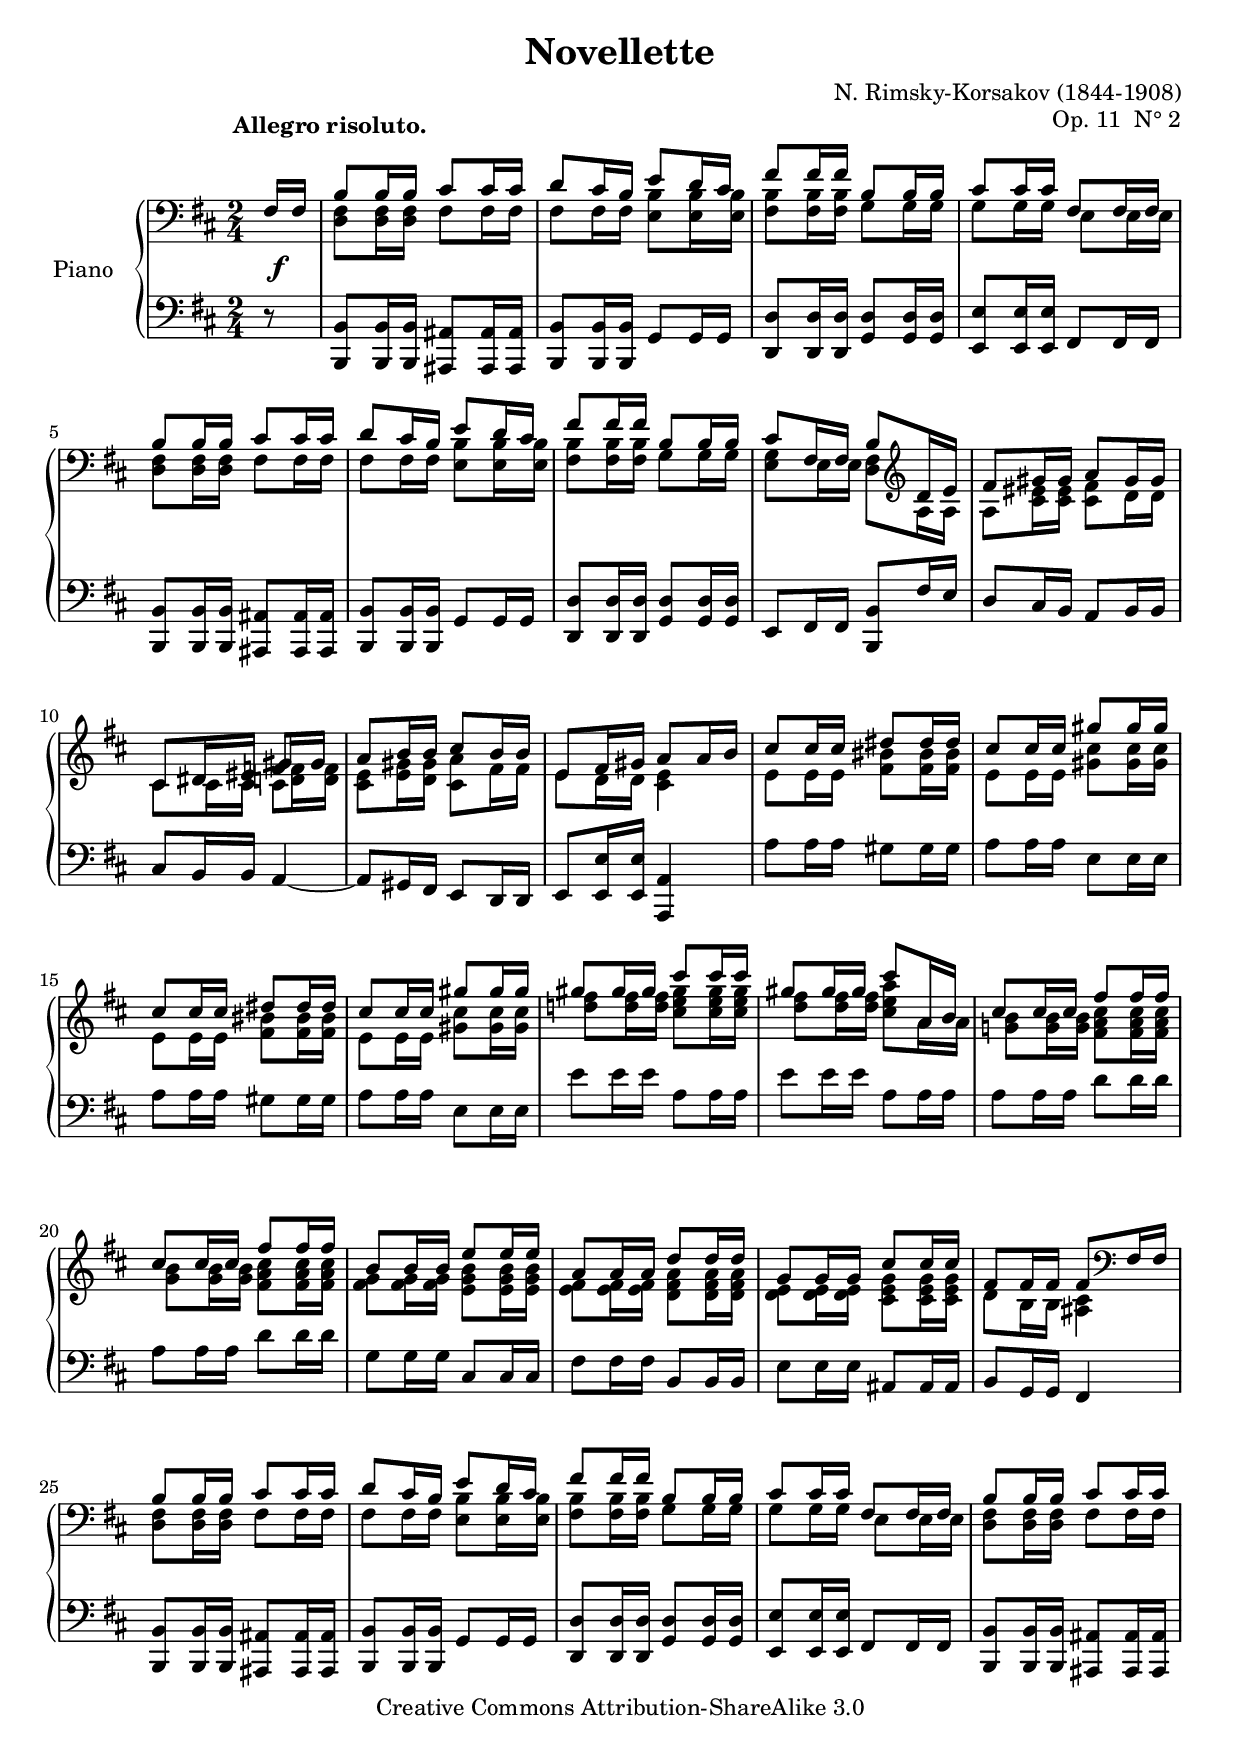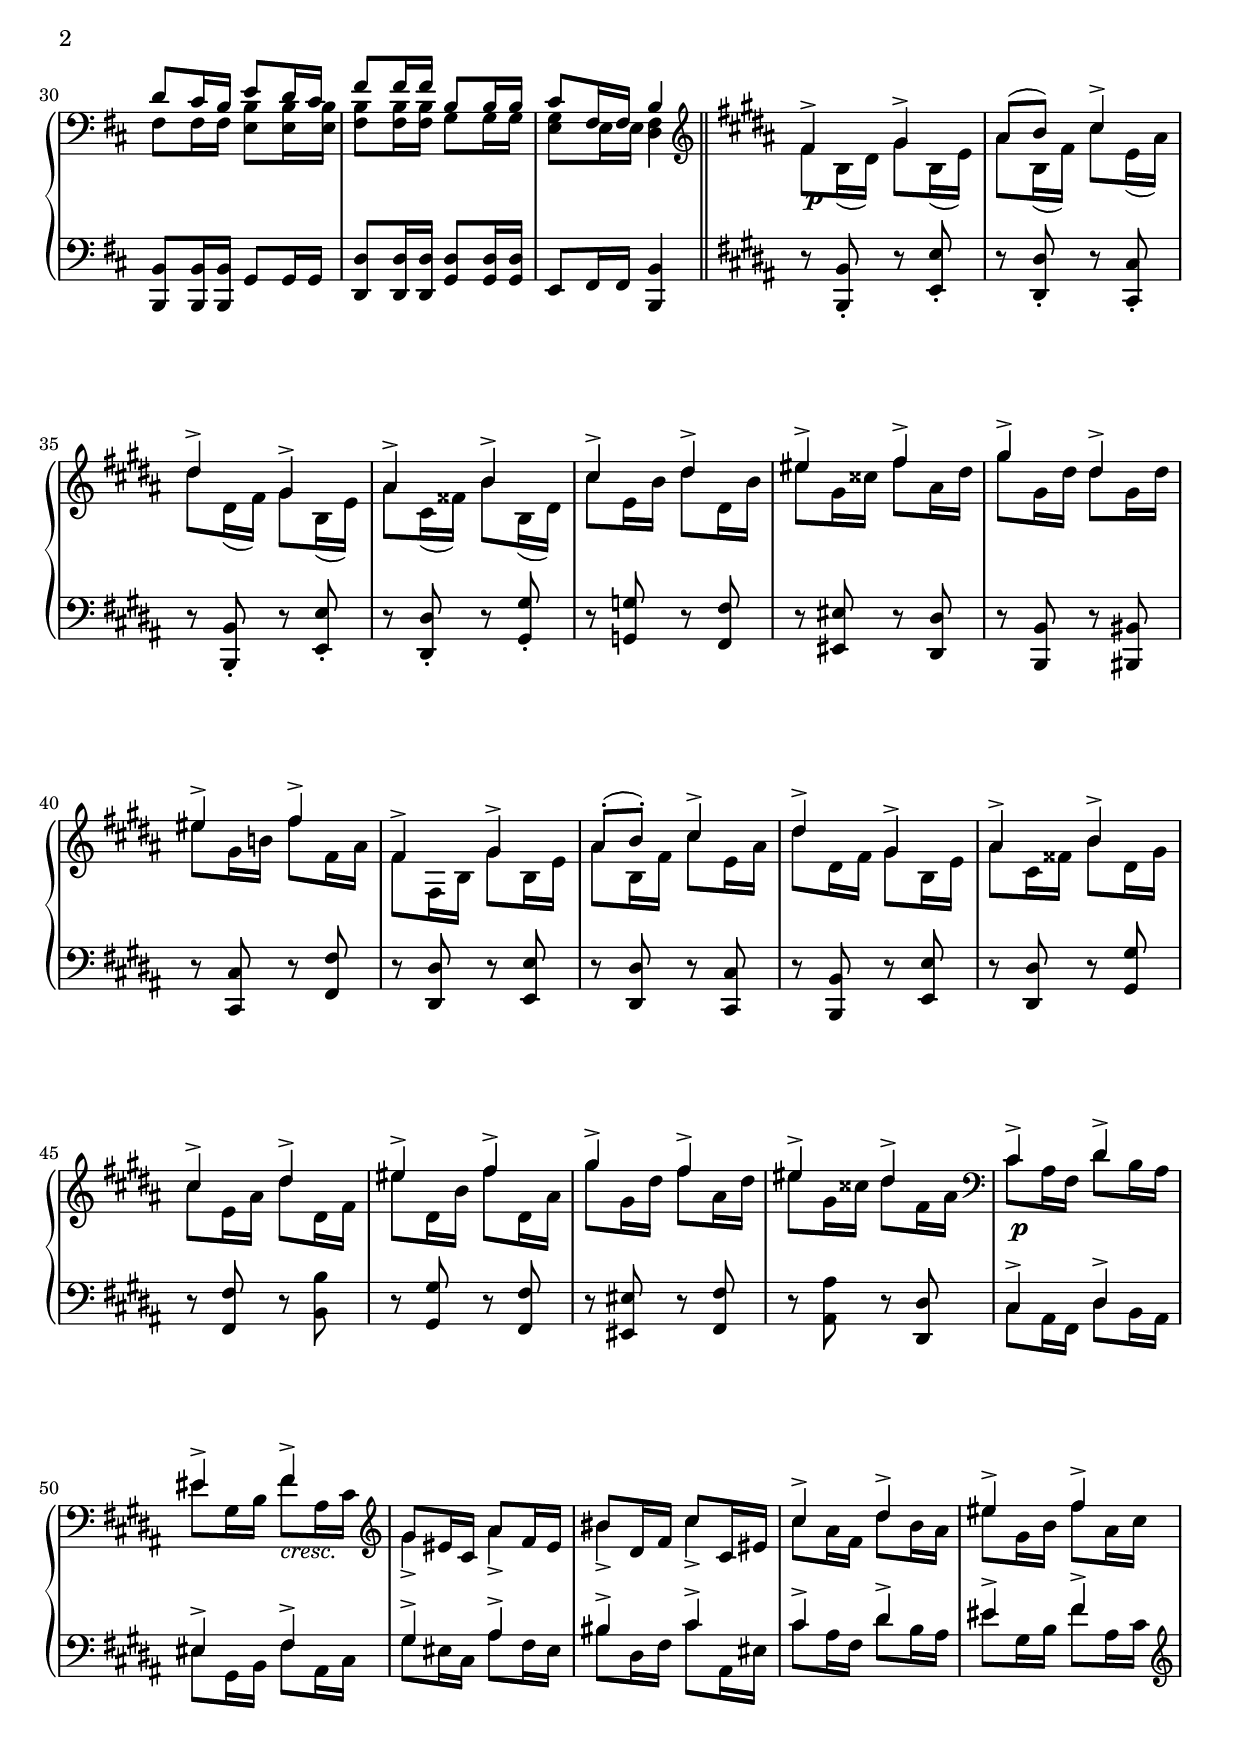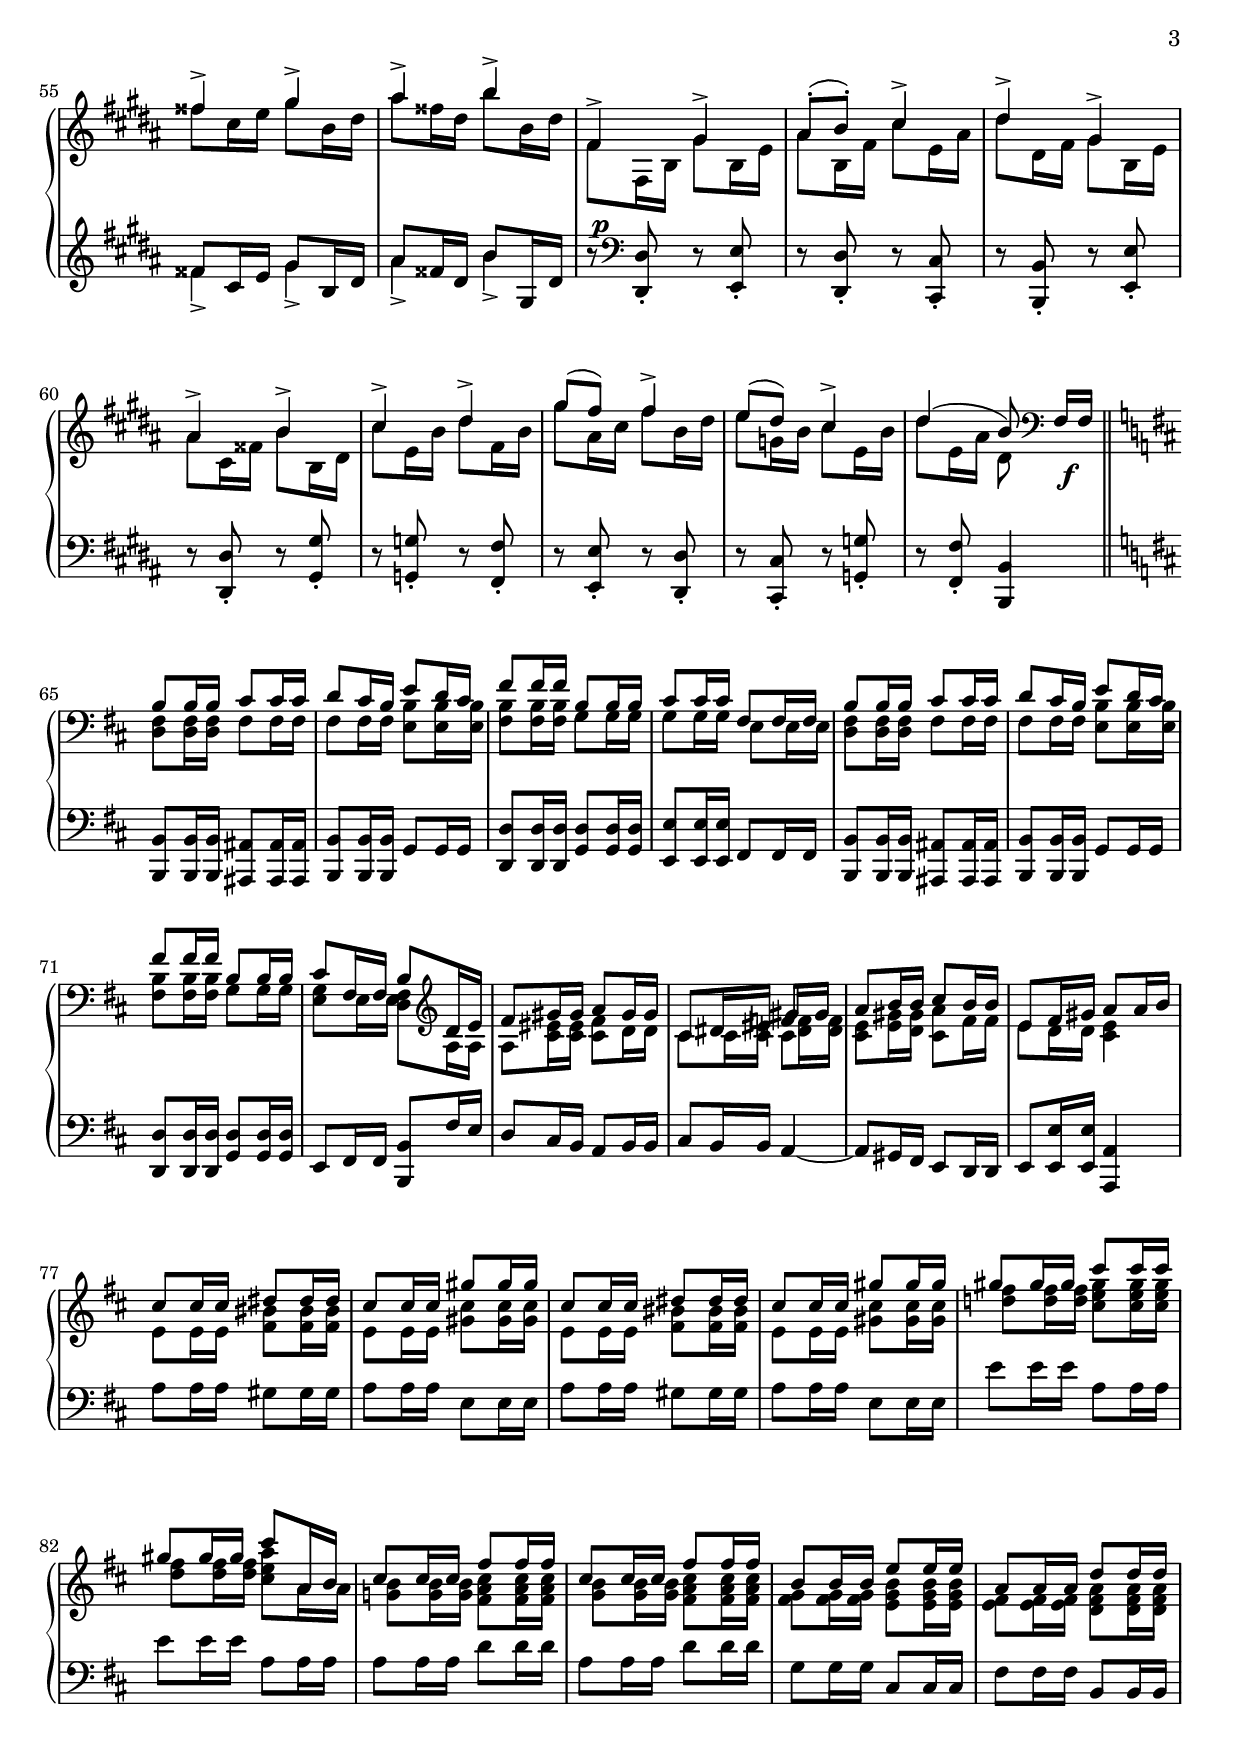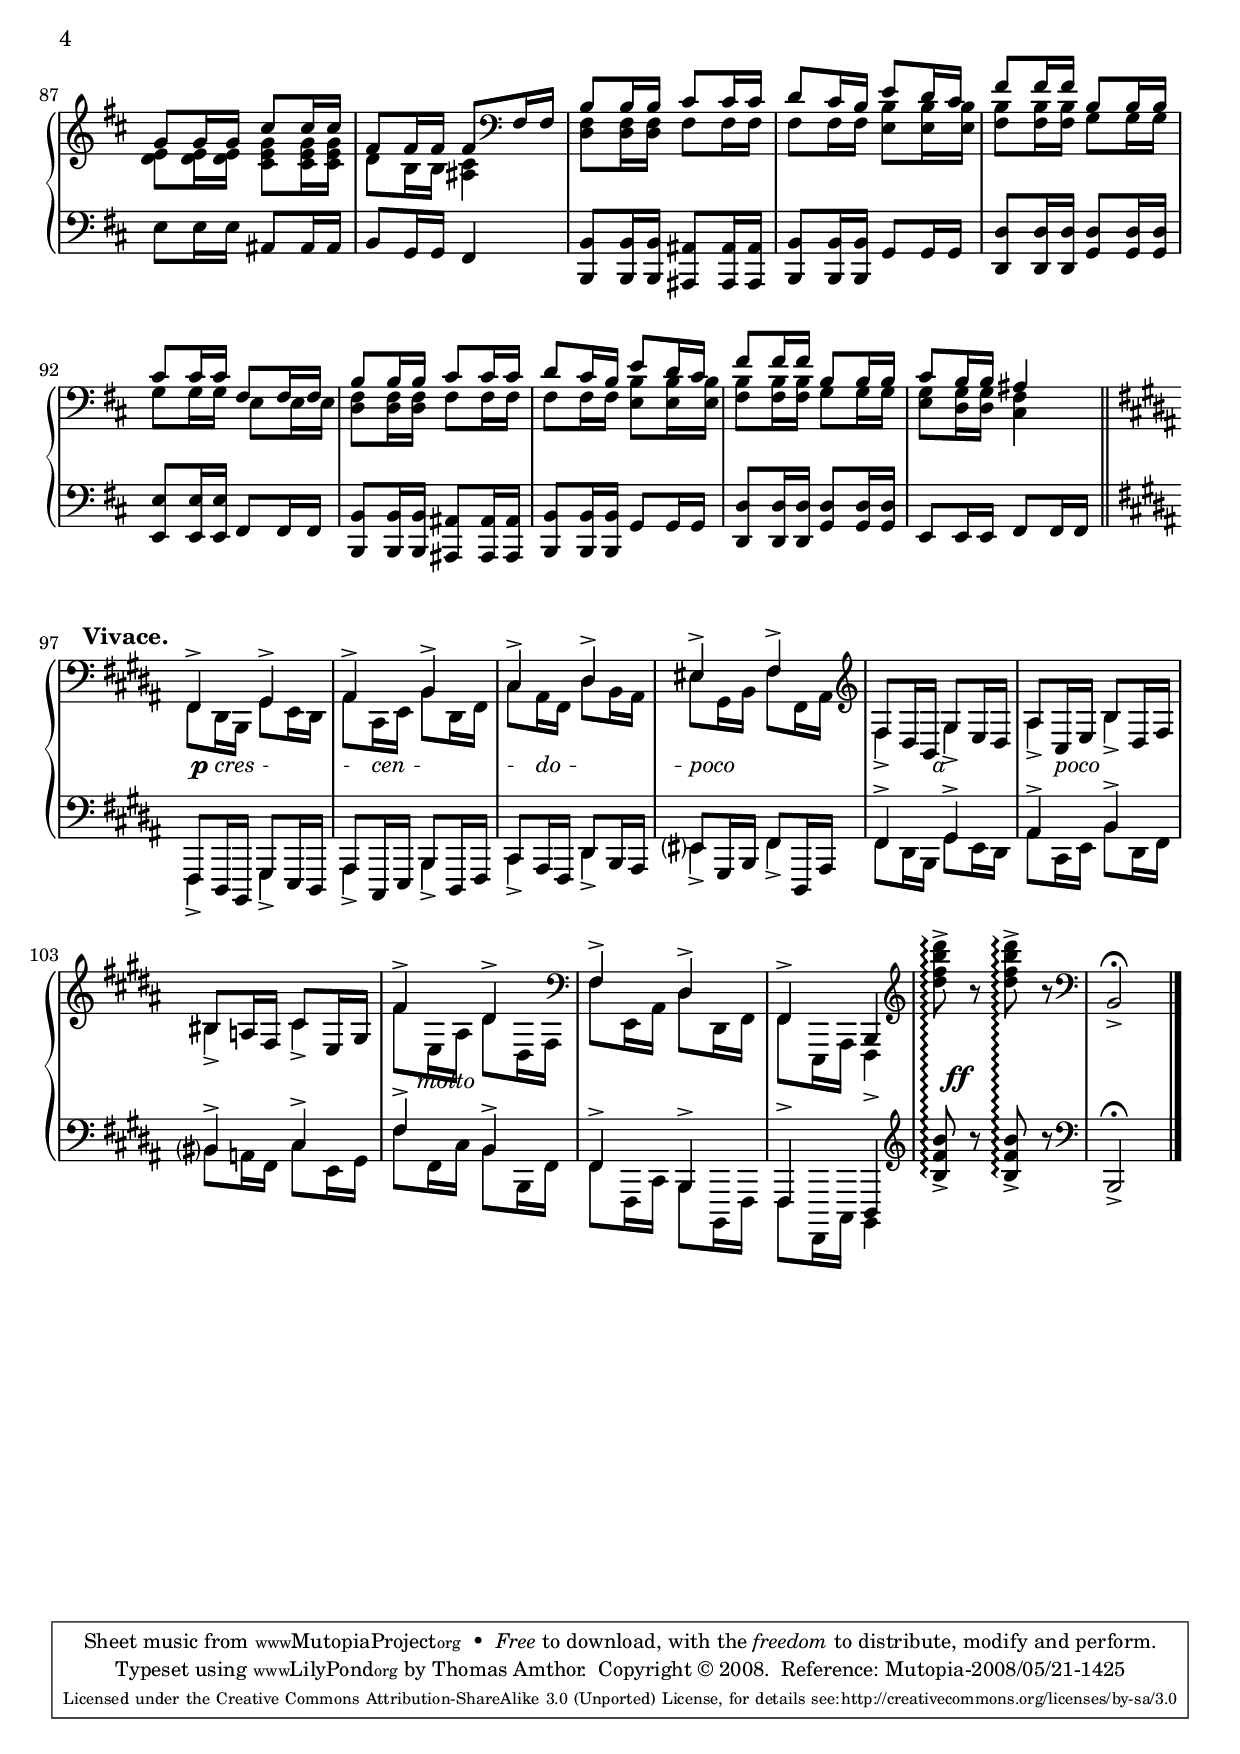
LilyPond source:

\version "2.10.33"

\header {
	title = "Novellette"
	composer = "N. Rimsky-Korsakov (1844-1908)"
	opus = "Op. 11  N° 2"
	instrument = ""
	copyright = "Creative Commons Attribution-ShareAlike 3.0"
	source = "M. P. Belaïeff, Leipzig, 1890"
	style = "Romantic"
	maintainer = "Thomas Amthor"
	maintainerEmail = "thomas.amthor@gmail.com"
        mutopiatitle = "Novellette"
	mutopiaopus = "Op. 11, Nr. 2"
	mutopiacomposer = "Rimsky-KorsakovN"
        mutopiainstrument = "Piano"
	date = "1878"
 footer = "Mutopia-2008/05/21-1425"
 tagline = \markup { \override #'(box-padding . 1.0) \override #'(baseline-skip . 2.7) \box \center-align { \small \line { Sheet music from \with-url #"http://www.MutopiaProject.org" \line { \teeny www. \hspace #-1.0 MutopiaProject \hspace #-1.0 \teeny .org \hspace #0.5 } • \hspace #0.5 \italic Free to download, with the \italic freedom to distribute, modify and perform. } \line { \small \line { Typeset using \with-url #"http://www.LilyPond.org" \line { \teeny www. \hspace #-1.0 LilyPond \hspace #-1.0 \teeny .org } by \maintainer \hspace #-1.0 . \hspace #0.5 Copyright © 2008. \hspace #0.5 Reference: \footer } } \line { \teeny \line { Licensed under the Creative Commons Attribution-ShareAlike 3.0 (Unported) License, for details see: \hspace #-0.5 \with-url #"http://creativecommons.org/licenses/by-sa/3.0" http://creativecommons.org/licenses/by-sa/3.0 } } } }
}

%
%  NOTES:
%  There were some mistakes and ambiguities in the source edition
%  (Belaieff, 1890) which are commented on in the following:
%
%  a) Bar 3, right hand, third chord: the lower "fis" was omitted in the
%     source (obviously by mistake, compare to bars 7,27,31,67,71,91,95).
%     I included the note in this version.
%
%  b) Bar 100, left hand, first note should be "eis" (e in source).
%     I added a sharp within parentheses.
%
%  c) Bar 103, left hand, first note should be "bis" (b in source).
%     I added a sharp within parentheses.
%
%  d) Bar 106, right hand: There is no accent on the "gis", maybe it
%     was left out by mistake in the source. I left this unchanged.
%
%  e) For the last note of the left hand (bar 108), the bass clef was omitted
%     in the source edition which is obviously wrong. I added a bass clef.
%


%%
%%   Right Hand 
%%

upper = {

	% Part A:

	\clef bass
	\key b \minor
	\time 2/4 

	\partial 8

	\once \override TextScript #'extra-offset = #'(-3.0 . 2.0)
	\stemUp fis16^\markup { \bold "Allegro risoluto." } fis

	<<
	\relative {

		% #1-8

		b8 b16 b cis8 cis16 cis |
		d8 cis16 b e8 d16 cis |
		fis8 fis16 fis b,8 b16 b |
		cis8 cis16 cis fis,8 fis16 fis |

		b8 b16 b cis8 cis16 cis |
		d8 cis16 b e8 d16 cis |
		fis8 fis16 fis b,8 b16 b |
		cis8 fis,16 fis \newSpacingSection
			\once \override Score.SpacingSpanner #'spacing-increment = #0
			b8 \newSpacingSection
			\clef treble d16 e |

		% #9-16

		fis8 gis16 gis a8 gis16 gis |
		cis,8 dis16 eis \newSpacingSection
			\once \override Score.SpacingSpanner #'spacing-increment = #0
			fis8 \newSpacingSection
			gis16 gis |
		a8 b16 b cis8 b16 b |
		e,8 fis16 gis a8 a16 b |

		cis8 cis16 cis dis8 dis16 dis |
		cis8 cis16 cis gis'8 gis16 gis |
		cis,8 cis16 cis dis8 dis16 dis |
		cis8 cis16 cis gis'8 gis16 gis |

		% #17-24

		gis8 gis16 gis cis8 cis16 cis |
		gis8 gis16 gis cis8 a,16 b |
		cis8 cis16 cis fis8 fis16 fis |
		cis8 cis16 cis fis8 fis16 fis |

		b,8 b16 b e8 e16 e |
		a,8 a16 a d8 d16 d |
		g,8 g16 g cis8 cis16 cis |
		fis,8 fis16 fis \newSpacingSection
			\once \override Score.SpacingSpanner #'spacing-increment = #0
			fis8 \newSpacingSection
			\clef bass fis,16 fis |

		% 25-31

		b8 b16 b cis8 cis16 cis |
		d8 cis16 b e8 d16 cis |
		fis8 fis16 fis b,8 b16 b |
		cis8 cis16 cis fis,8 fis16 fis |

		b8 b16 b cis8 cis16 cis |
		d8 cis16 b e8 d16 cis |
		fis8 fis16 fis b,8 b16 b |
		cis8 fis,16 fis b4 |

	}
	\\
	\relative {

		%1-8

		<d, fis>8 <d fis>16 <d fis> fis8 fis16 fis |
		fis8 fis16 fis <e b'>8 <e b'>16 <e b'> |
		<fis b>8 <fis b>16 <fis b> g8 g16 g |
		g8 g16 g e8 e16 e |

		<d fis>8 <d fis>16 <d fis> fis8 fis16 fis |
		fis8 fis16 fis <e b'>8 <e b'>16 <e b'> |
		<fis b>8 <fis b>16 <fis b> g8 g16 g |
		<e g>8 e16 e <d fis>8 \clef treble a'16 a |

		% #9-16

		a8 <cis eis>16 <cis eis> <cis fis>8 d16 d |
		cis8 cis16 cis cis8 <d f>16 <d f> |
		<cis e>8 <e gis>16 <d gis> <cis a'>8 fis16 fis |
		e8 d16 d <cis e>4 |

		e8 e16 e <fis bis>8 <fis bis>16 <fis bis> |
		e8 e16 e <gis cis>8 <gis cis>16 <gis cis> |
		e8 e16 e <fis bis>8 <fis bis>16 <fis bis> |
		e8 e16 e <gis cis>8 <gis cis>16 <gis cis> |

		% #17-24

		<d'! fis>8 <d fis>16 <d fis> <cis e gis>8 <cis e gis>16 <cis e gis> |
		<d fis>8 <d fis>16 <d fis> <cis e a>8 a16 a |
		<g! b>8 <g b>16 <g b> <fis a cis>8 <fis a cis>16 <fis a cis> |
		<g b>8 <g b>16 <g b> <fis a cis>8 <fis a cis>16 <fis a cis> |

		<fis g>8 <fis g>16 <fis g> <e g b>8 <e g b>16 <e g b> |
		<e fis>8 <e fis>16 <e fis> <d fis a>8 <d fis a>16 <d fis a> |
		<d e>8 <d e>16 <d e> <cis e g>8 <cis e g>16 <cis e g> |
		d8 b16 b <ais cis>4 |

		% 25-32

		<d, fis>8 <d fis>16 <d fis> fis8 fis16 fis |
		fis8 fis16 fis <e b'>8 <e b'>16 <e b'> |
		<fis b>8 <fis b>16 <fis b> g8 g16 g |
		g8 g16 g e8 e16 e |

		<d fis>8 <d fis>16 <d fis> fis8 fis16 fis |
		fis8 fis16 fis <e b'>8 <e b'>16 <e b'> |
		<fis b>8 <fis b>16 <fis b> g8 g16 g |
		<e g>8 e16 e <d fis>4 |
	}
	>>

	\clef treble

	\bar "||"

	\key b \major

	% Part B:
	<<
	\relative {

		% 33-40
		fis4-> gis-> |
		ais8( b) cis4-> |
		dis-> gis,-> |
		ais-> b-> |
		cis-> dis-> |
		eis-> fis-> |
		gis-> dis-> |
		eis-> fis-> |

		% 41-48
		fis,-> gis-> |
		ais8-.( b-.) cis4-> |
		dis-> gis,-> |
		ais-> b-> |
		cis-> dis-> |
		eis-> fis-> |
		gis-> fis-> |
		eis-> dis-> |

		% 49-56
		\clef bass
		cis,-> dis-> |
		eis-> fis-> |
		\clef treble
		\stemDown
		gis_> ais_> |
		bis_> cis_> |
		\stemUp
		cis-> dis-> |
		eis-> fis-> |
		fisis-> gis-> |
		ais-> b-> |

		% 57-64
		fis,-> gis-> |
		ais8-.( b-.) cis4-> |
		dis-> gis,-> |
		ais-> b-> |
		cis-> dis-> |
		gis8( fis) fis4-> |
		e8( dis) cis4-> |
		dis( b8) \clef bass fis,16[ fis] |

	}
	\\
	\relative {
		\override Beam #'concaveness = #'1
		\override Beam #'damping = #'0.5

		% 33-40
		fis8 b,16( dis) gis8 b,16( e) |
		ais8 b,16( fis') cis'8 e,16( ais) |
		dis8 dis,16( fis) gis8 b,16( e) |
		ais8 cis,16( fisis) b8 b,16( dis) |
		cis'8 e,16 b' dis8 dis,16 b' |
		eis8 gis,16 cisis fis8 ais,16 dis |
		gis8 gis,16 dis' dis8 gis,16 dis' |
		eis8 gis,16 b! fis'8 fis,16 ais |

		% 41-48
		fis8 fis,16 b gis'8 b,16 e |
		ais8 b,16 fis' cis'8 e,16 ais |
		dis8 dis,16 fis gis8 b,16 e |
		ais8 cis,16 fisis b8 dis,16 gis |
		cis8 e,16 ais dis8 dis,16 fis |
		eis'8 dis,16 b' fis'8 dis,16 ais' |
		gis'8 gis,16 dis' fis8 ais,16 dis |
		eis8 gis,16 cisis! dis8 fis,16 ais |

		% 49-56
		\clef bass
		cis,8 ais16 fis dis'8 b16 ais |
		eis'8 gis,16 b fis'8 ais,16 cis |
		\clef treble
		\stemUp
		gis'8 eis16 cis ais'8 fis16 eis |
		bis'8 dis,16 fis cis'8 cis,16 eis |
		\stemDown
		cis'8 ais16 fis dis'8 b16 ais |
		eis'8 gis,16 b fis'8 ais,16 cis |
		fisis8 cis16 e gis8 b,16 dis |
		ais'8 fisis16 dis b'8 b,16 dis |

		% 57-64
		fis,8 fis,16 b gis'8 b,16 e |
		ais8 b,16 fis' cis'8 e,16 ais |
		dis8 dis,16 fis gis8 b,16 e |
		ais8 cis,16 fisis b8 b,16 dis |
		cis'8 e,16 b' dis8 fis,16 b |
		gis'8 ais,16 cis fis8 b,16 dis |
		e8 g,16 b cis8 e,16 b' |
		dis8 e,16 ais dis,8 s8 |

	}
	>>

	\bar "||"

	\key b \minor

	% Part C:

	<<
	\relative {

		% #65-72

		b8 b16 b cis8 cis16 cis |
		d8 cis16 b e8 d16 cis |
		fis8 fis16 fis b,8 b16 b |
		cis8 cis16 cis fis,8 fis16 fis |

		b8 b16 b cis8 cis16 cis |
		d8 cis16 b e8 d16 cis |
		fis8 fis16 fis b,8 b16 b |
		cis8 fis,16 fis \newSpacingSection
			\once \override Score.SpacingSpanner #'spacing-increment = #0
			b8 \newSpacingSection
			\clef treble d16 e |

		% #73-80

		fis8 gis16 gis a8 gis16 gis |
		cis,8 dis16 eis \newSpacingSection
			\once \override Score.SpacingSpanner #'spacing-increment = #0
			fis8 \newSpacingSection
			gis16 gis |
		a8 b16 b cis8 b16 b |
		e,8 fis16 gis a8 a16 b |

		cis8 cis16 cis dis8 dis16 dis |
		cis8 cis16 cis gis'8 gis16 gis |
		cis,8 cis16 cis dis8 dis16 dis |
		cis8 cis16 cis gis'8 gis16 gis |

		% #81-88

		gis8 gis16 gis cis8 cis16 cis |
		gis8 gis16 gis cis8 a,16 b |
		cis8 cis16 cis fis8 fis16 fis |
		cis8 cis16 cis fis8 fis16 fis |

		b,8 b16 b e8 e16 e |
		a,8 a16 a d8 d16 d |
		g,8 g16 g cis8 cis16 cis |
		fis,8 fis16 fis \newSpacingSection
			\once \override Score.SpacingSpanner #'spacing-increment = #0
			fis8 \newSpacingSection
			\clef bass fis,16 fis |

		% 89-96

		b8 b16 b cis8 cis16 cis |
		d8 cis16 b e8 d16 cis |
		fis8 fis16 fis b,8 b16 b |
		cis8 cis16 cis fis,8 fis16 fis |

		b8 b16 b cis8 cis16 cis |
		d8 cis16 b e8 d16 cis |
		fis8 fis16 fis b,8 b16 b |
		cis8 b16 b ais4 |

	}
	\\
	\relative {

		% 65-72

		<d, fis>8 <d fis>16 <d fis> fis8 fis16 fis |
		fis8 fis16 fis <e b'>8 <e b'>16 <e b'> |
		<fis b>8 <fis b>16 <fis b> g8 g16 g |
		g8 g16 g e8 e16 e |

		<d fis>8 <d fis>16 <d fis> fis8 fis16 fis |
		fis8 fis16 fis <e b'>8 <e b'>16 <e b'> |
		<fis b>8 <fis b>16 <fis b> g8 g16 g |
		<e g>8 e16 e <d fis>8 \clef treble a'16 a |

		% 73-80

		a8 <cis eis>16 <cis eis> <cis fis>8 d16 d |
		cis8 cis16 cis cis8 <d f>16 <d f> |
		<cis e>8 <e gis>16 <d gis> <cis a'>8 fis16 fis |
		e8 d16 d <cis e>4 |

		e8 e16 e <fis bis>8 <fis bis>16 <fis bis> |
		e8 e16 e <gis cis>8 <gis cis>16 <gis cis> |
		e8 e16 e <fis bis>8 <fis bis>16 <fis bis> |
		e8 e16 e <gis cis>8 <gis cis>16 <gis cis> |

		% 81-88

		<d'! fis>8 <d fis>16 <d fis> <cis e gis>8 <cis e gis>16 <cis e gis> |
		<d fis>8 <d fis>16 <d fis> <cis e a>8 a16 a |
		<g! b>8 <g b>16 <g b> <fis a cis>8 <fis a cis>16 <fis a cis> |
		<g b>8 <g b>16 <g b> <fis a cis>8 <fis a cis>16 <fis a cis> |

		<fis g>8 <fis g>16 <fis g> <e g b>8 <e g b>16 <e g b> |
		<e fis>8 <e fis>16 <e fis> <d fis a>8 <d fis a>16 <d fis a> |
		<d e>8 <d e>16 <d e> <cis e g>8 <cis e g>16 <cis e g> |
		d8 b16 b <ais cis>4 |

		% 89-96

		<d, fis>8 <d fis>16 <d fis> fis8 fis16 fis |
		fis8 fis16 fis <e b'>8 <e b'>16 <e b'> |
		<fis b>8 <fis b>16 <fis b> g8 g16 g |
		g8 g16 g e8 e16 e |

		<d fis>8 <d fis>16 <d fis> fis8 fis16 fis |
		fis8 fis16 fis <e b'>8 <e b'>16 <e b'> |
		<fis b>8 <fis b>16 <fis b> g8 g16 g |
		<e g>8 <d g>16 <d g> <cis fis>4 |
	}
	>>


	\bar "||"

	\key b \major

	% Part D: Vivace
	<<
	\relative{

		% 97-106

		\once \override TextScript #'extra-offset = #'(-10.0 . 0.0)
	 	fis,4->^\markup { \bold "Vivace." } gis-> |
		ais-> b-> |
		cis-> dis-> |
		eis-> fis-> |
		\clef treble
		\stemDown fis_> gis_> |
		ais_> b_> |
		bis_> cis_> |
		\stemUp fis-> dis-> |
		\clef bass
		fis,-> dis-> |
		fis,-> b, |
	}
	\\
	\relative{
		\override Beam #'concaveness = #'1
		\override Beam #'damping = #'0.5

		% 97-106

		fis,8 dis16 b gis'8 e16 dis |
		ais'8 cis,16 e b'8 dis,16 fis |
		cis'8 ais16 fis dis'8 b16 ais |
		eis'8 gis,16 b fis'8 fis,16 ais |
		\clef treble
		\stemUp fis'8 dis16 b gis'8 e16 dis |
		ais'8 cis,16 e b'8 dis,16 fis |
		bis8 a16 fis cis'8 e,16 gis |
		\stemDown fis'8 e,16 ais dis8 dis,16 fis |
		\clef bass
		fis8 e,16 ais dis8 dis,16 fis |
		fis8 e,16 ais fis4 |
	}
	>>

	\clef treble
	\relative {

		% 107-108

		\stemDown
		<dis' fis b dis>8->\arpeggio r8 <dis fis b dis>8->\arpeggio r8 |
		\clef bass
		\stemUp
		\once \override Script #'extra-offset = #'(0 . -0.4)
	 	b,,2-> \fermata |
		\bar "|."
	}


}



%%
%%   Left Hand
%%

lower = {

	\override Beam #'concaveness = #'1
	\override Beam #'damping = #'0.5

	% Part A:

	\clef bass
	\key b \minor
	\time 2/4

	\partial 8

	r8

	\relative {

		% #1-8

		<b,, b'>8 <b b'>16 <b b'> <ais ais'>8 <ais ais'>16 <ais ais'> |
		<b b'>8 <b b'>16 <b b'> g'8 g16 g |
		<d d'>8 <d d'>16 <d d'> <g d'>8 <g d'>16 <g d'> |
		<e e'>8 <e e'>16 <e e'> fis8 fis16 fis |

		<b, b'>8 <b b'>16 <b b'> <ais ais'>8 <ais ais'>16 <ais ais'> |
		<b b'>8 <b b'>16 <b b'> g'8 g16 g |
		<d d'>8 <d d'>16 <d d'> <g d'>8 <g d'>16 <g d'> |
		e8 fis16 fis <b, b'>8 fis''16 e |

		% #9-16

		d8 cis16 b a8 b16 b |
		cis8 b16 b a4~ |
		a8 gis16 fis e8 d16 d |
		e8 <e e'>16 <e e'> <a, a'>4 |

		a''8 a16 a gis8 gis16 gis |
		a8 a16 a e8 e16 e |
		a8 a16 a gis8 gis16 gis |
		a8 a16 a e8 e16 e |

		% #17-24

		e'8 e16 e a,8 a16 a |
		e'8 e16 e a,8 a16 a |
		a8 a16 a d8 d16 d |
		a8 a16 a d8 d16 d |

		g,8 g16 g cis,8 cis16 cis |
		fis8 fis16 fis b,8 b16 b |
		e8 e16 e ais,8 ais16 ais |
		b8 g16 g fis4 |

		% 25-31

		<b, b'>8 <b b'>16 <b b'> <ais ais'>8 <ais ais'>16 <ais ais'> |
		<b b'>8 <b b'>16 <b b'> g'8 g16 g |
		<d d'>8 <d d'>16 <d d'> <g d'>8 <g d'>16 <g d'> |
		<e e'>8 <e e'>16 <e e'> fis8 fis16 fis |

		<b, b'>8 <b b'>16 <b b'> <ais ais'>8 <ais ais'>16 <ais ais'> |
		<b b'>8 <b b'>16 <b b'> g'8 g16 g |
		<d d'>8 <d d'>16 <d d'> <g d'>8 <g d'>16 <g d'> |
		e8 fis16 fis <b, b'>4 |

		\bar "||"
	}

	\key b \major

	% Part B:

	\relative {

		% 33-40
		r8 <b,, b'>-. r <e e'>-. |
		r <dis dis'>-. r <cis cis'>-. |
		r <b b'>-. r <e e'>-. |
		r <dis dis'>-. r <gis gis'>-. |
		r <g g'> r <fis fis'> |
		r <eis eis'> r <dis dis'> |
		r <b b'> r <bis bis'> |
		r <cis cis'> r <fis fis'> |

		% 41-48
		r <dis dis'> r <e e'> |
		r <dis dis'> r <cis cis'> |
		r <b b'> r <e e'> |
		r <dis dis'> r <gis gis'> |
		r <fis fis'> r <b b'> |
		r <gis gis'> r <fis fis'> |
		r <eis eis'> r <fis fis'> |
		r <ais ais'> r <dis, dis'> |
	}

		% 49-56
	<<
	\relative {
		cis,4-> dis-> |
		eis-> fis-> |
		gis-> ais-> |
		bis-> cis-> |
		cis-> dis-> |
		eis-> fis-> |
		\clef treble
		\stemDown
		fisis_> gis_> |
		ais_> b_> |
		\stemUp
	}\\
	\relative {
		\override Beam #'concaveness = #'1
		\override Beam #'damping = #'0.5

		cis,8 ais16 fis dis'8 b16 ais |
		eis'8 gis,16 b fis'8 ais,16 cis |
		gis'8 eis16 cis ais'8 fis16 eis |
		bis'8 dis,16 fis cis'8 ais,16 eis' |
		cis'8 ais16 fis dis'8 b16 ais |
		eis'8 gis,16 b fis'8 ais,16 cis |
		\clef treble
		\stemUp
		fisis8 cis16 e gis8 b,16 dis |
		ais'8 fisis16 dis b'8 gis,16 dis' |
		\stemDown
	}
	>>

	\relative {

		% 57-64
		\newSpacingSection
			\once \override Score.SpacingSpanner #'spacing-increment = #0
			r8 \newSpacingSection
			\clef bass <dis,, dis'>-. r <e e'>-. |
		r <dis dis'>-. r <cis cis'>-. |
		r <b b'>-. r <e e'>-. |
		r <dis dis'>-. r <gis gis'>-. |
		r <g g'>-. r <fis fis'>-. |
		r <e e'>-. r <dis dis'>-. |
		r <cis cis'>-. r <g' g'>-. |
		r <fis fis'>-. <b, b'>4 |
	}

	\bar "||"

	\key b \minor

	% Part C:

	\relative {

		% 65-72

		<b,, b'>8 <b b'>16 <b b'> <ais ais'>8 <ais ais'>16 <ais ais'> |
		<b b'>8 <b b'>16 <b b'> g'8 g16 g |
		<d d'>8 <d d'>16 <d d'> <g d'>8 <g d'>16 <g d'> |
		<e e'>8 <e e'>16 <e e'> fis8 fis16 fis |

		<b, b'>8 <b b'>16 <b b'> <ais ais'>8 <ais ais'>16 <ais ais'> |
		<b b'>8 <b b'>16 <b b'> g'8 g16 g |
		<d d'>8 <d d'>16 <d d'> <g d'>8 <g d'>16 <g d'> |
		e8 fis16 fis <b, b'>8 fis''16 e |

		% 73-80

		d8 cis16 b a8 b16 b |
		cis8 b16 b a4~ |
		a8 gis16 fis e8 d16 d |
		e8 <e e'>16 <e e'> <a, a'>4 |

		a''8 a16 a gis8 gis16 gis |
		a8 a16 a e8 e16 e |
		a8 a16 a gis8 gis16 gis |
		a8 a16 a e8 e16 e |

		% 81-88

		e'8 e16 e a,8 a16 a |
		e'8 e16 e a,8 a16 a |
		a8 a16 a d8 d16 d |
		a8 a16 a d8 d16 d |

		g,8 g16 g cis,8 cis16 cis |
		fis8 fis16 fis b,8 b16 b |
		e8 e16 e ais,8 ais16 ais |
		b8 g16 g fis4 |

		% 89-96

		<b, b'>8 <b b'>16 <b b'> <ais ais'>8 <ais ais'>16 <ais ais'> |
		<b b'>8 <b b'>16 <b b'> g'8 g16 g |
		<d d'>8 <d d'>16 <d d'> <g d'>8 <g d'>16 <g d'> |
		<e e'>8 <e e'>16 <e e'> fis8 fis16 fis |

		<b, b'>8 <b b'>16 <b b'> <ais ais'>8 <ais ais'>16 <ais ais'> |
		<b b'>8 <b b'>16 <b b'> g'8 g16 g |
		<d d'>8 <d d'>16 <d d'> <g d'>8 <g d'>16 <g d'> |
		e8 e16 e fis8 fis16 fis |

		\bar "||"
	}

	\key b \major

	% Part D: Vivace

	<<
	\relative{

		% 97-106

		\stemDown fis,,4_> gis_> |
		ais_> b_> |
		cis_> dis_> |
		eis_> fis_> |

		\stemUp fis-> gis-> |
		ais-> b-> |
		bis-> cis-> |
		%\stemDown
		 fis-> b,-> |
		fis-> b,-> |
		\once \override Script #'extra-offset = #'(0 . 0.5)
		fis->
		\once \override Script #'extra-offset = #'(0 . 1.5)
		dis-> |
	}
	\\
	\relative{
		\override Beam #'concaveness = #'1
		\override Beam #'damping = #'0.5

		% 97-106

		\stemUp
		fis,,8 dis16 b gis'8 e16 dis |
		ais'8 cis,16 e b'8 dis,16 fis |
		cis'8 ais16 fis dis'8 b16 ais |
		eis'?8 gis,16 b fis'8 dis,16 ais' |

		\stemDown fis'8 dis16 b gis'8 e16 dis |
		ais'8 cis,16 e b'8 dis,16 fis |
		bis?8 a16 fis cis'8 e,16 gis |
		%\stemUp 
		fis'8 fis,16 cis' b8 b,16 fis' |
		fis8 fis,16 cis' b8 b,16 fis' |
		fis8 fis,16 cis' b4 |
	}
	>>

	\clef treble
	\relative {

		% 107-108

		<b fis' b>8->\arpeggio r8 <b fis' b>8->\arpeggio r8 |
		\clef bass
		\once \override Script #'extra-offset = #'(0 . -0.2)
		b,,2-> \fermata |
		\bar "|."
	}
}



dynamics = {

	\time 2/4

	\partial 8

	\override DynamicText #'self-alignment-X = #-1
	\override DynamicTextSpanner #'dash-period = #7
	\override DynamicTextSpanner #'dash-fraction = #0.05


	% Part A: Allegro risoluto

	\override TextScript #'extra-offset = #'(0 . 1.0)
	s8\f
	s2*32 |

	% #33

	\once \override DynamicText #'extra-offset = #'(0 . 1.0)
	s2\p |
	s2*15 |

	% #49

	s2\p |
	s4 s4_\markup{\italic cresc.}  |
	s2*6 |

	% #57

	\once \override DynamicText #'extra-offset = #'(0 . -1.0)
	s2\p |
	s2*6 |
	s4 s8 s8\f |

	% #65

	s2*32 |

	% #97

	s16\p 
	\setTextCresc
	\set crescendoText = \markup { \italic \smaller "cres" }
		s16 s8\< s4 |
	\setTextCresc
	\set crescendoText = \markup { \italic \smaller "cen" }
	s16 s16\! s8\< s4 |
	\setTextCresc
	\set crescendoText = \markup { \italic \smaller "do" }
	s16 s16\! s8\< s4 |

	% #100

	\override TextScript #'extra-offset = #'(0 . 0.8)
	s16\!_\markup{\italic poco} s16 s8 s4 |
	s8 s16 s32 s32_\markup{\italic a} s4 |
	s8 s16_\markup{\italic poco} s16 s4 |
	s2
	\override TextScript #'extra-offset = #'(-1 . 1.0)
	s8 s16_\markup{\italic molto} s16 s4 |

	s2*2

	% #107

	s2\ff
	s2
}


%%
%%   PDF, PS
%%

\score {
	\new PianoStaff <<
		\set PianoStaff.instrumentName = \markup{"Piano"\hspace #1 }
		\set PianoStaff.connectArpeggios = ##t
		\new Staff = "upper" \upper
		\new Dynamics = "dynamics" \dynamics
		\new Staff = "lower" \lower
	>>
	\layout {
		\context {
			\type "Engraver_group"
			\name Dynamics
			\alias Voice
			\consists "Output_property_engraver"

			\override VerticalAxisGroup #'minimum-Y-extent = #'(-1 . 1)

			\consists "Script_engraver"
			\consists "Dynamic_engraver"
			\consists "Text_engraver"
     
			\override DynamicText #'extra-offset = #'(0 . 2.0)
			\override Hairpin #'extra-offset = #'(0 . 2.0)
			\override DynamicTextSpanner #'extra-offset = #'(0 . 2.0) 

			\consists "Skip_event_swallow_translator"
     
			\consists "Axis_group_engraver"
		}
		\context {
			\PianoStaff
			\accepts Dynamics
			\override VerticalAlignment #'forced-distance = #6.5
			\override SeparationItem #'padding = #1.
		}
	}
}


%%
%%   MIDI
%%

\score {
	\new PianoStaff <<
		\new Staff = "upper" << \upper \dynamics >>
		\new Staff = "lower" << \lower \dynamics >>
	>>
	\midi {
		\context {
			\type "Performer_group"
			\name Dynamics
		}
		\context {
			\PianoStaff
			\accepts Dynamics
		}
	}
}

